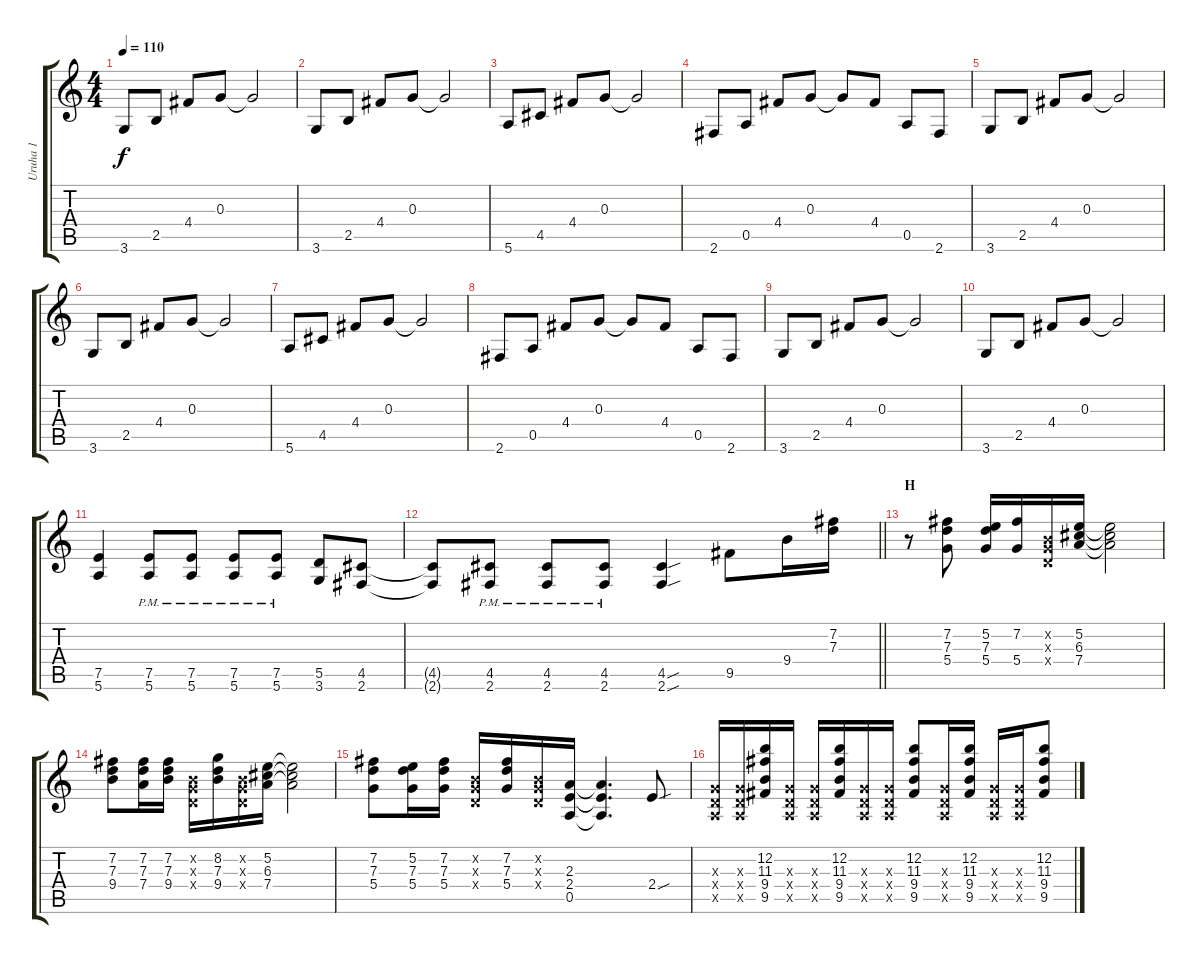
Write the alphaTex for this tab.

\track ("Uruha 1" "Uruha 1") {instrument distortionguitar}
\staff {score tabs}
\tuning (E4 B3 G3 D3 A2 E2) {hide}
\ts (4 4)
\tempo 110
\clef g2
\ks c
3.6.8{dy f} 2.5.8 4.4.8 0.3.8 0.3{t}.2 |
3.6.8 2.5.8 4.4.8 0.3.8 0.3{t}.2 |
5.6.8 4.5.8 4.4.8 0.3.8 0.3{t}.2 |
2.6.8 0.5.8 4.4.8 0.3.8 0.3{t}.8 4.4.8 0.5.8 2.6.8 |
3.6.8{volume 13 instrument electricguitarclean} 2.5.8 4.4.8 0.3.8 0.3{t}.2 |
3.6.8 2.5.8 4.4.8 0.3.8 0.3{t}.2 |
5.6.8 4.5.8 4.4.8 0.3.8 0.3{t}.2 |
2.6.8 0.5.8 4.4.8 0.3.8 0.3{t}.8 4.4.8 0.5.8 2.6.8 |
3.6.8 2.5.8 4.4.8 0.3.8 0.3{t}.2 |
3.6.8 2.5.8 4.4.8 0.3.8 0.3{t}.2 |
(7.5 5.6).4{instrument distortionguitar} (7.5{pm} 5.6{pm}).8 (7.5{pm} 5.6{pm}).8 (7.5{pm} 5.6{pm}).8 (7.5{pm} 5.6{pm}).8 (5.5 3.6).8 (4.5 2.6).8 |
\barLineRight lightlight
(4.5{t} 2.6{t}).8 (4.5{pm} 2.6{pm}).8 (4.5{pm} 2.6{pm}).8 (4.5{pm} 2.6{pm}).8 (4.5{sou} 2.6{sou}).4 9.5.8 9.4.16 (7.2 7.3).16 |
\section ("" "H")
r.8 (7.2 7.3 5.4).8 (5.2 7.3 5.4).16 (7.2 5.4).16 (0.2{x} 0.3{x} 0.4{x}).16 (5.2 6.3 7.4).16 (5.2{t} 6.3{t} 7.4{t}).2 |
(7.2 7.3 9.4).8 (7.2 7.3 7.4).16 (7.2 7.3 9.4).16 (0.2{x} 0.3{x} 0.4{x}).16 (8.2 7.3 9.4).16 (0.2{x} 0.3{x} 0.4{x}).16 (5.2 6.3 7.4).16 (5.2{t} 6.3{t} 7.4{t}).2 |
(7.2 7.3 5.4).8 (5.2 7.3 5.4).16 (7.2 7.3 5.4).16 (0.2{x} 0.3{x} 0.4{x}).16 (7.2 7.3 5.4).16 (0.2{x} 0.3{x} 0.4{x}).16 (2.3 2.4 0.5).16 (2.3{t} 2.4{t} 0.5{t}).4{d} 2.4{sou}.8 |
(0.3{x} 0.4{x} 0.5{x}).16 (0.3{x} 0.4{x} 0.5{x}).16 (12.2 11.3 9.4 9.5).16 (0.3{x} 0.4{x} 0.5{x}).16 (0.3{x} 0.4{x} 0.5{x}).16 (12.2 11.3 9.4 9.5).16 (0.3{x} 0.4{x} 0.5{x}).16 (0.3{x} 0.4{x} 0.5{x}).16 (12.2 11.3 9.4 9.5).8 (0.3{x} 0.4{x} 0.5{x}).16 (12.2 11.3 9.4 9.5).16 (0.3{x} 0.4{x} 0.5{x}).16 (0.3{x} 0.4{x} 0.5{x}).16 (12.2 11.3 9.4 9.5).8
